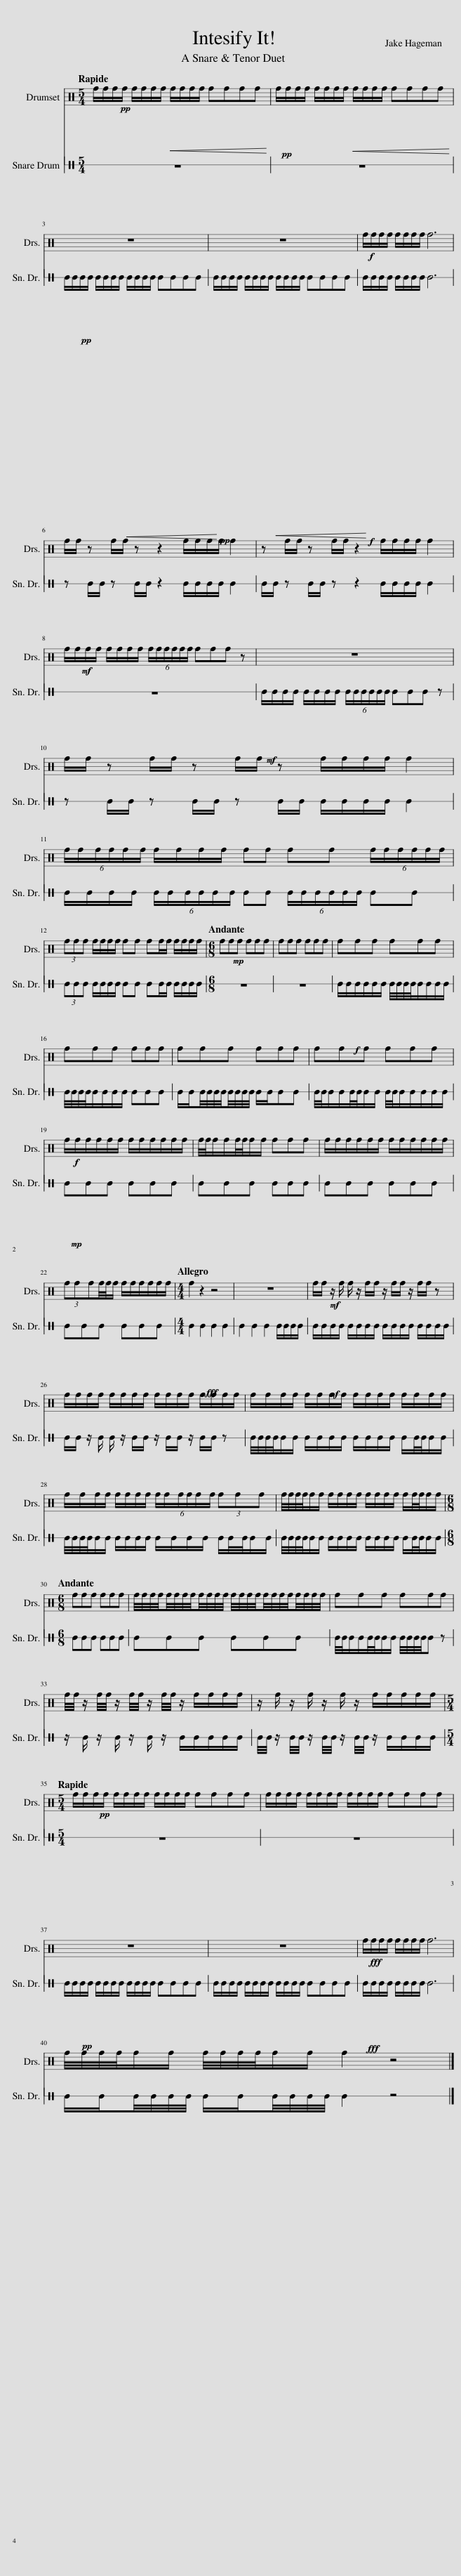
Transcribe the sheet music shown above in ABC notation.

X:1
%%score 1 2
L:1/8
Q:1/4=136
M:5/4
I:linebreak $
K:C
V:1 perc
K:none
V:2 perc stafflines=1
K:none
V:1
!pp! f/f/f/f/ f/f/f/f/!<(! f/f/f/f/ ffff!<)! |!pp! f/f/f/f/ f/f/f/f/!<(! f/f/f/f/ ffff!<)! |$ z10 | z10 |!f! f/f/f/f/ f/f/f/f/ f6 |$ %5
 f/f/ z f/f/ z z2 f/f/f/f/ f2 | z f/f/ z f/f/ z2 f/f/f/f/ f2 |$!mf! f/f/f/f/ f/f/f/f/ (6:4:6f/f/f/f/f/f/ fff z | z10 |$ f/f/ z f/f/ z f/f/ z f/f/f/f/ f2 |$ %10
 (6:4:6f/f/f/f/f/f/ f/f/f/f/ ff ff (6:4:6f/f/f/f/f/f/ |$ (3fff f/f/f/f/ ff ff/f/ f/f/f/f/ |[M:6/8][Q:1/4=89]!mp! fff fff | fff fff | fff fff |$ %15
 fff fff | fff fff | fff fff |$!f! f/f/f/f/f/f/ f/f/f/f/f/f/ | f/4f/4f/f/f/4f/4f/f/ fff | %20
 f/f/f/f/f/f/ f/f/f/f/f/f/ |$ (3ffff/4f/4f/ f/f/f/f/f/f/ |[M:4/4][Q:1/4=130] f2 z2 z4 | z8 |!mf! f/f/ z/ f/ f/ z/ f/f/ z/ f/f/ z/ f/f/ z |$ %25
 f/f/f/f/ f/f/f/f/ f/f/f/f/ f/f/f/f/ | f/f/f/f/ f/f/f/f/ f/f/f/f/ f/f/f/f/ |$ f/f/f/f/ f/f/f/f/ (6:4:6f/f/f/f/f/f/ (3fff | f/4f/4f/4f/4f/f/ f/f/f/f/ f/f/f/f/ f/f/4f/4f/f/ |$[M:6/8][Q:1/4=96] fff fff | %30
 f/4f/4f/4f/4f/4f/4f/4f/4f/4f/4f/4f/4 f/4f/4f/4f/4f/4f/4f/4f/4f/4f/4f/4f/4 | fff fff |$ f/4f/4 z/ f/4f/4 z/ f/4f/4 z/ f/4f/4 z/ f/f/f/f/ | z/ f/ z/ f/ z/ f/ z/ f/f/f/f/f/ |$[M:5/4][Q:1/4=132]!pp! f/f/f/f/ f/f/f/f/ f/f/f/f/ ffff | %35
 f/f/f/f/ f/f/f/f/ f/f/f/f/ ffff |$ z10 | z10 |!fff! f/f/f/f/ f/f/f/f/ f6 |$ f/4f/4f/4f/4f/f/ f/4f/4f/4f/4f/f/ f2 z4 |] %40
V:2
 z10 | z10 |$!pp! E/E/E/E/ E/E/E/E/!<(! E/E/E/E/ EEEE!<)! |!pp! E/E/E/E/ E/E/E/E/!<(! E/E/E/E/ EEEE!<)! |!f! E/E/E/E/ E/E/E/E/ E6 |$ %5
 z E/E/ z E/E/ z2 E/E/E/E/ E2 | E/E/ z E/E/ z z2 E/E/E/E/ E2 |$ z10 |!mf! E/E/E/E/ E/E/E/E/ (6:4:6E/E/E/E/E/E/ EEE z |$ z E/E/ z E/E/ z E/E/ E/E/E/E/ E2 |$ %10
 E/E/E/E/ (6:4:6E/E/E/E/E/E/ EE (6:4:6E/E/E/E/E/E/ EE |$ (3EEE E/E/E/E/ EE EE/E/ E/E/E/E/ |[M:6/8] z6 | z6 |!f! E/E/E/E/E/E/ E/4E/4E/4E/4E/E/E/E/ |$ %15
 E/4E/4E/4E/4E/E/E/E/ EEE | E/E/E/4E/4E/4E/4E/4E/4E/4E/4 E/E/EE | E/4E/4E/E/E/4E/4E/E/ E/4E/4E/E/E/E/E/ |$!mp! EEE EEE | EEE EEE | %20
 EEE EEE |$ EEE EEE |[M:4/4]!fff! E2 E2 E2 E2 | E2 E2 E2 E/E/E/E/ |!mf! E/E/E/E/ E/E/E/E/ E/E/E/E/ E/E/E/E/ |$ %25
 E/E/ z/ E/ E/ z/ E/E/ z/ E/E/ z/ E/E/ z | E/4E/4E/4E/4E/E/ E/E/E/E/ E/E/E/E/ E/E/4E/4E/E/ |$ E/4E/4E/4E/4E/E/ E/E/E/E/ E/E/E/E/ E/E/4E/4E/E/ | E/4E/4E/4E/4E/E/ E/E/E/E/ E/E/E/E/ E/E/4E/4E/E/ |$[M:6/8] EEE EEE | %30
 EEE EEE | E/4E/4E/E/E/4E/4E/E/ E/4E/4E/4E/4E z |$ z/ E/ z/ E/ z/ E/ z/ E/E/E/E/E/ | E/4E/4 z/ E/4E/4 z/ E/4E/4 z/ E/4E/4 z/ E/E/E/E/ |$[M:5/4] z10 | %35
 z10 |$!pp! E/E/E/E/ E/E/E/E/ E/E/E/E/ EEEE | E/E/E/E/ E/E/E/E/ E/E/E/E/ EEEE |!fff! E/E/E/E/ E/E/E/E/ E6 |$ E/E/E/4E/4E/4E/4 E/E/E/4E/4E/4E/4 E2 z4 |] %40
